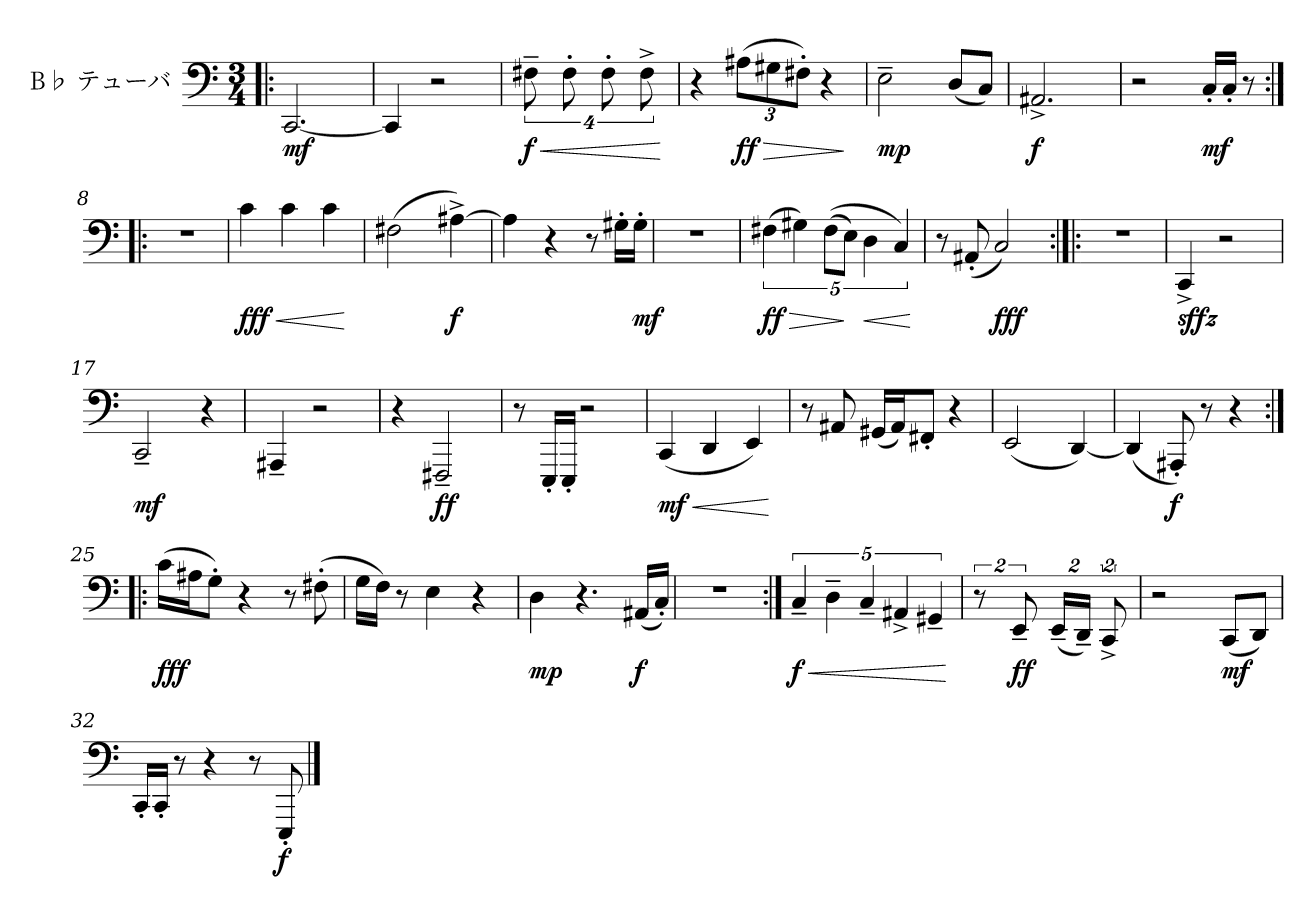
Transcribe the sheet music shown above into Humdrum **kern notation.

**kern	**dynam
*part1	*part1
*staff1	*staff1
*I"B♭ テューバ	*
*clefF4	*
*k[]	*
*M3/4	*
*MM100	*
=1!|:	=1!|:
!	!LO:DY:b
[2.CC/	mf
=2	=2
4CC/]	.
2r	.
=3	=3
!	!LO:HP:b
!	!LO:DY:n=1:b
16%3F#X~\	< f
16%3F#'\	.
16%3F#'\	.
16%3F#^\	.
.	[
=4	=4
4r	.
*Xbrackettup	*
!	!LO:HP:b
!	!LO:DY:n=1:b
(>12A#X\L	> ff
12G#X\	.
12F#X'\J)	.
4r	.
.	]
=5	=5
!	!LO:DY:b
2E~\	mp
(<8D/L	.
8C/J)	.
=6	=6
!	!LO:DY:b
2.AA#X^/	f
=7	=7
2r	.
!	!LO:DY:b
16C'/LL	mf
16C'/JJ	.
8r	.
!!LO:LB:g=z
=8:|!|:	=8:|!|:
2.r	.
=9	=9
!	!LO:HP:b
!	!LO:DY:n=1:b
4c\	< fff
4c\	.
4c\	.
.	[
=10	=10
(>2F#X\	.
!	!LO:DY:b
[4A#X^\)	f
=11	=11
4A#\]	.
4r	.
8r	.
16G#X'\LL	.
!	!LO:DY:b
16G#'\JJ	mf
=12	=12
2.r	.
=13	=13
*brackettup	*
!	!LO:HP:b
!	!LO:DY:n=1:b
(>20%3F#X\	> ff
20%3G#X\)	.
(>(>40%3F#\L	.
40%3E\J)	]
!	!LO:HP:b
20%3D\	<
20%3C/)	.
.	[
=14	=14
8r	.
(<8AA#X'/	.
!	!LO:DY:b
2C/)	fff
!!LO:LB:g=z
=15:|!|:	=15:|!|:
2.r	.
=16	=16
!	!LO:DY:b
4CC^/	sffz
2r	.
=17	=17
!	!LO:DY:b
2CC~/	mf
4r	.
=18	=18
4AAA#X~/	.
2r	.
=19	=19
4r	.
!	!LO:DY:b
2FFF#X~/	ff
=20	=20
8r	.
16EEE'/LL	.
16EEE'/JJ	.
2r	.
=21	=21
!	!LO:HP:b
!	!LO:DY:n=1:b
(<4CC/	< mf
4DD/	.
4EE/)	.
.	[
=22	=22
8r	.
8AA#X/	.
(<16GG#X/LL	.
16AA#/J)	.
8FF#X'/J	.
4r	.
=23	=23
(<2EE/	.
[4DD/)	.
=24	=24
(<4DD/]	.
!	!LO:DY:b
8AAA#X'/)	f
8r	.
4r	.
!!LO:LB:g=z
=25:|!|:	=25:|!|:
!	!LO:DY:b
(>16c\LL	fff
16A#X\J	.
8G'\J)	.
4r	.
8r	.
(>8F#X'\	.
=26	=26
16G\LL	.
16F\JJ)	.
8r	.
4E\	.
4r	.
=27	=27
!	!LO:DY:b
4D\	mp
4.r	.
!	!LO:DY:b
(<16AA#X/LL	f
16C'/JJ)	.
=28	=28
2.r	.
!!LO:LB:g=z
=29:|!	=29:|!
!	!LO:HP:b
!	!LO:DY:n=1:b
20%3C~/	< f
20%3D~\	.
20%3C~/	.
20%3AA#X^/	.
20%3GG#X~/	.
.	[
=30	=30
16%3r	.
!	!LO:DY:b
16%3EE~/	ff
(<32%3EE~/L	.
32%3DD~/J)	.
16%3CC^/	.
=31	=31
2r	.
!	!LO:DY:b
(<8CC/L	mf
8DD/J)	.
=32	=32
16CC'/LL	.
16CC'/JJ	.
8r	.
4r	.
8r	.
!	!LO:DY:b
8EEE'/	f
==	==
*-	*-
